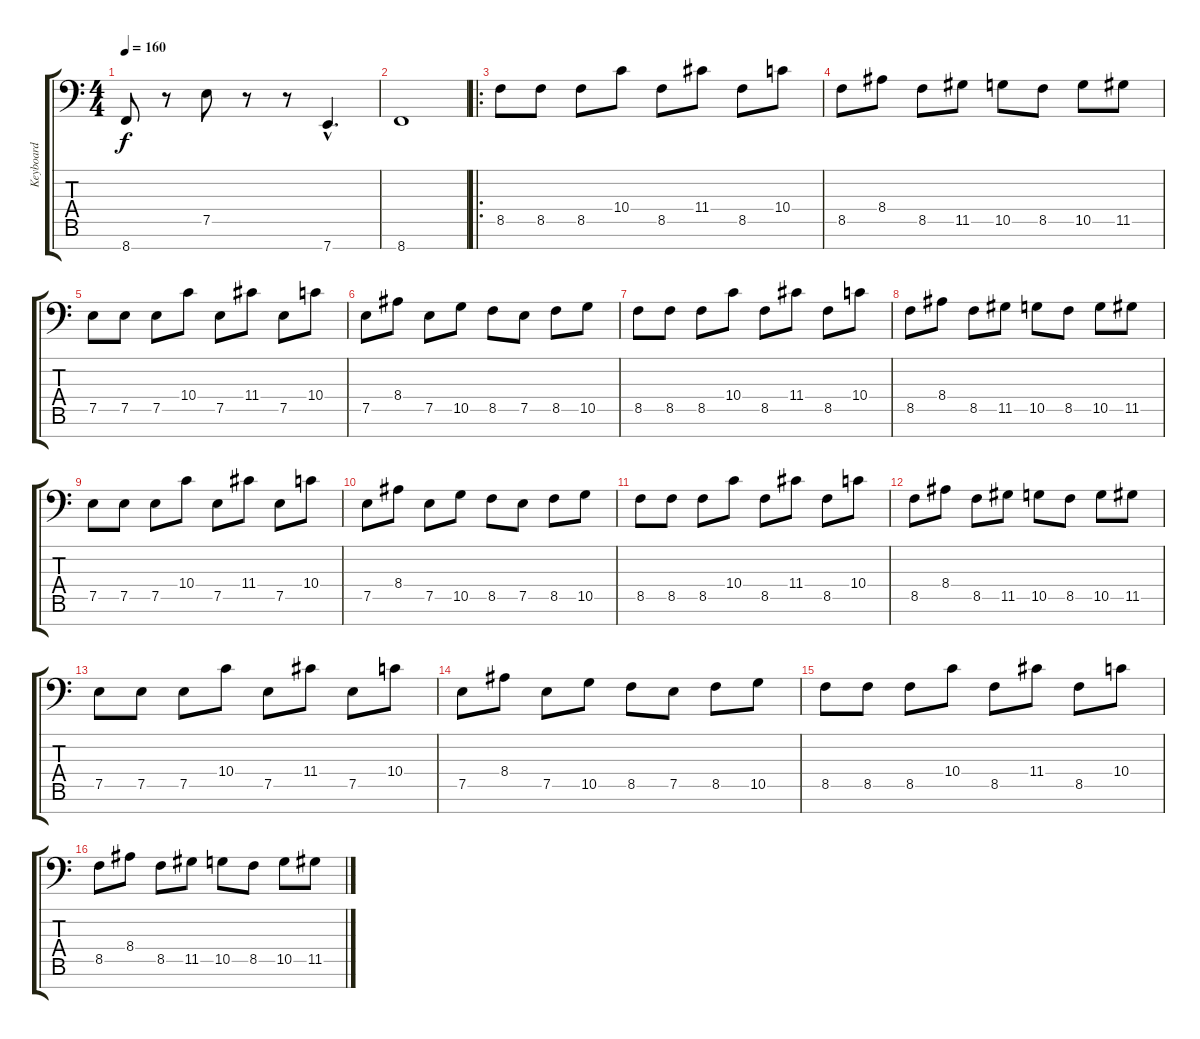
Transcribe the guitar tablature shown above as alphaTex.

\track ("Keyboard" "Keyboard") {instrument lead1square}
\staff {score tabs}
\tuning (E4 B3 G3 D3 A2 E2 A1) {hide}
\ts (4 4)
\tempo 160
\clef f4
\ks c
8.7.8{dy f} r.8 7.5.8 r.8 r.8 7.7{hac}.4{d} |
8.7.1 |
\ro
8.5.8 8.5.8 8.5.8 10.4.8 8.5.8 11.4.8 8.5.8 10.4.8 |
8.5.8 8.4.8 8.5.8 11.5.8 10.5.8 8.5.8 10.5.8 11.5.8 |
7.5.8 7.5.8 7.5.8 10.4.8 7.5.8 11.4.8 7.5.8 10.4.8 |
7.5.8 8.4.8 7.5.8 10.5.8 8.5.8 7.5.8 8.5.8 10.5.8 |
8.5.8 8.5.8 8.5.8 10.4.8 8.5.8 11.4.8 8.5.8 10.4.8 |
8.5.8 8.4.8 8.5.8 11.5.8 10.5.8 8.5.8 10.5.8 11.5.8 |
7.5.8 7.5.8 7.5.8 10.4.8 7.5.8 11.4.8 7.5.8 10.4.8 |
7.5.8 8.4.8 7.5.8 10.5.8 8.5.8 7.5.8 8.5.8 10.5.8 |
8.5.8 8.5.8 8.5.8 10.4.8 8.5.8 11.4.8 8.5.8 10.4.8 |
8.5.8 8.4.8 8.5.8 11.5.8 10.5.8 8.5.8 10.5.8 11.5.8 |
7.5.8 7.5.8 7.5.8 10.4.8 7.5.8 11.4.8 7.5.8 10.4.8 |
7.5.8 8.4.8 7.5.8 10.5.8 8.5.8 7.5.8 8.5.8 10.5.8 |
8.5.8 8.5.8 8.5.8 10.4.8 8.5.8 11.4.8 8.5.8 10.4.8 |
8.5.8 8.4.8 8.5.8 11.5.8 10.5.8 8.5.8 10.5.8 11.5.8
